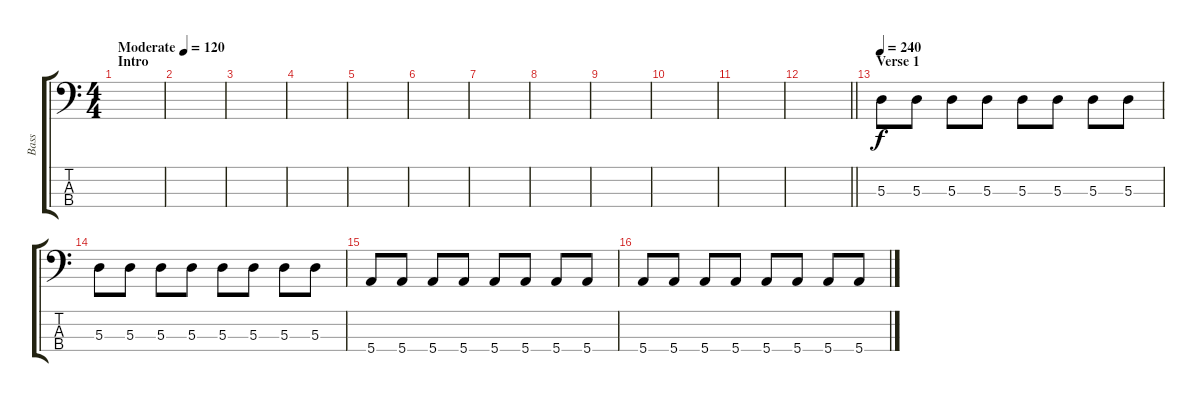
\track ("Bass" "Bass") {instrument electricbassfinger}
\staff {score tabs}
\tuning (G2 D2 A1 E1) {hide}
\ts (4 4)
\section ("" "Intro")
\tempo (120 "Moderate")
\clef f4
\ks c
|
|
|
|
|
|
|
|
|
|
|
\barLineRight lightlight
|
\section ("" "Verse 1")
\tempo 240
5.3.8 5.3.8 5.3.8 5.3.8 5.3.8 5.3.8 5.3.8 5.3.8 |
5.3.8 5.3.8 5.3.8 5.3.8 5.3.8 5.3.8 5.3.8 5.3.8 |
5.4.8 5.4.8 5.4.8 5.4.8 5.4.8 5.4.8 5.4.8 5.4.8 |
5.4.8 5.4.8 5.4.8 5.4.8 5.4.8 5.4.8 5.4.8 5.4.8
